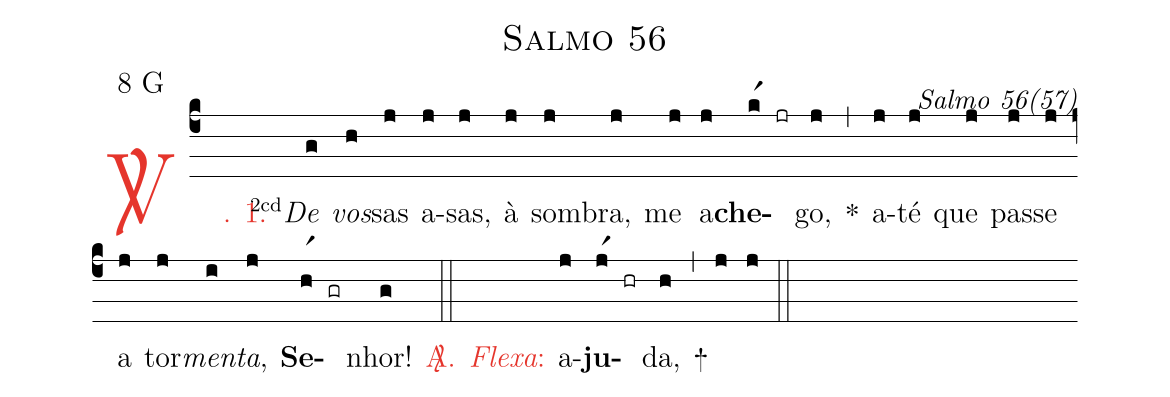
name: Salmo 56;
mode: 8;
mode-differentia: G;
commentary: Salmo 56(57);
%%
(c4)

<c><sp>V/</sp>. 1.</c>() <v>\VSup{2cd}</v><i>De</i>(g) <i>vos</i>(h)sas(j) a(j)sas,(j) à(j) som(j)bra,(j) me(j) a(j)<b>che</b>(kr1)(jr)go,(j) *(,) a(j)té(j) que(j) pas(j)se(j) a(j) tor(j)<i>men</i>(i)<i>ta</i>,(j) <b>Se</b>(hr1)(gr)nhor!(g)

<c><sp>A/</sp>.</c>(::)

<nlba><c><i>Flexa</i>:</c>() a</nlba>(j)<b>ju</b>(jr1)(hr)da,(h) +(,) (j) (j)

(::)
